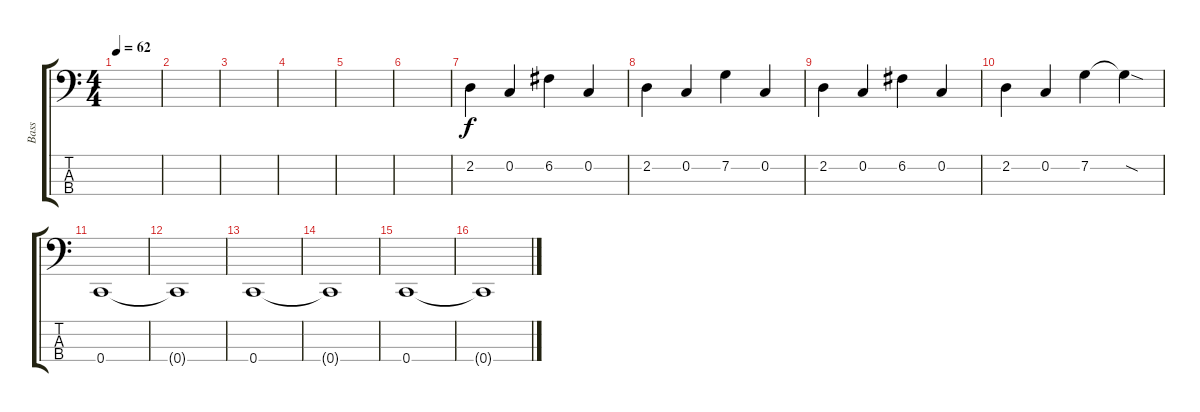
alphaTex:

\track ("Bass" "Bass") {instrument electricbassfinger}
\staff {score tabs}
\tuning (G2 C2 G1 C1) {hide}
\ts (4 4)
\tempo 62
\clef f4
\ks c
|
|
|
|
|
|
2.2.4 0.2.4 6.2.4 0.2.4 |
2.2.4 0.2.4 7.2.4 0.2.4 |
2.2.4 0.2.4 6.2.4 0.2.4 |
2.2.4 0.2.4 7.2.4 7.2{sod t}.4 |
0.4.1 |
0.4{t}.1 |
0.4.1 |
0.4{t}.1 |
0.4.1 |
0.4{t}.1
